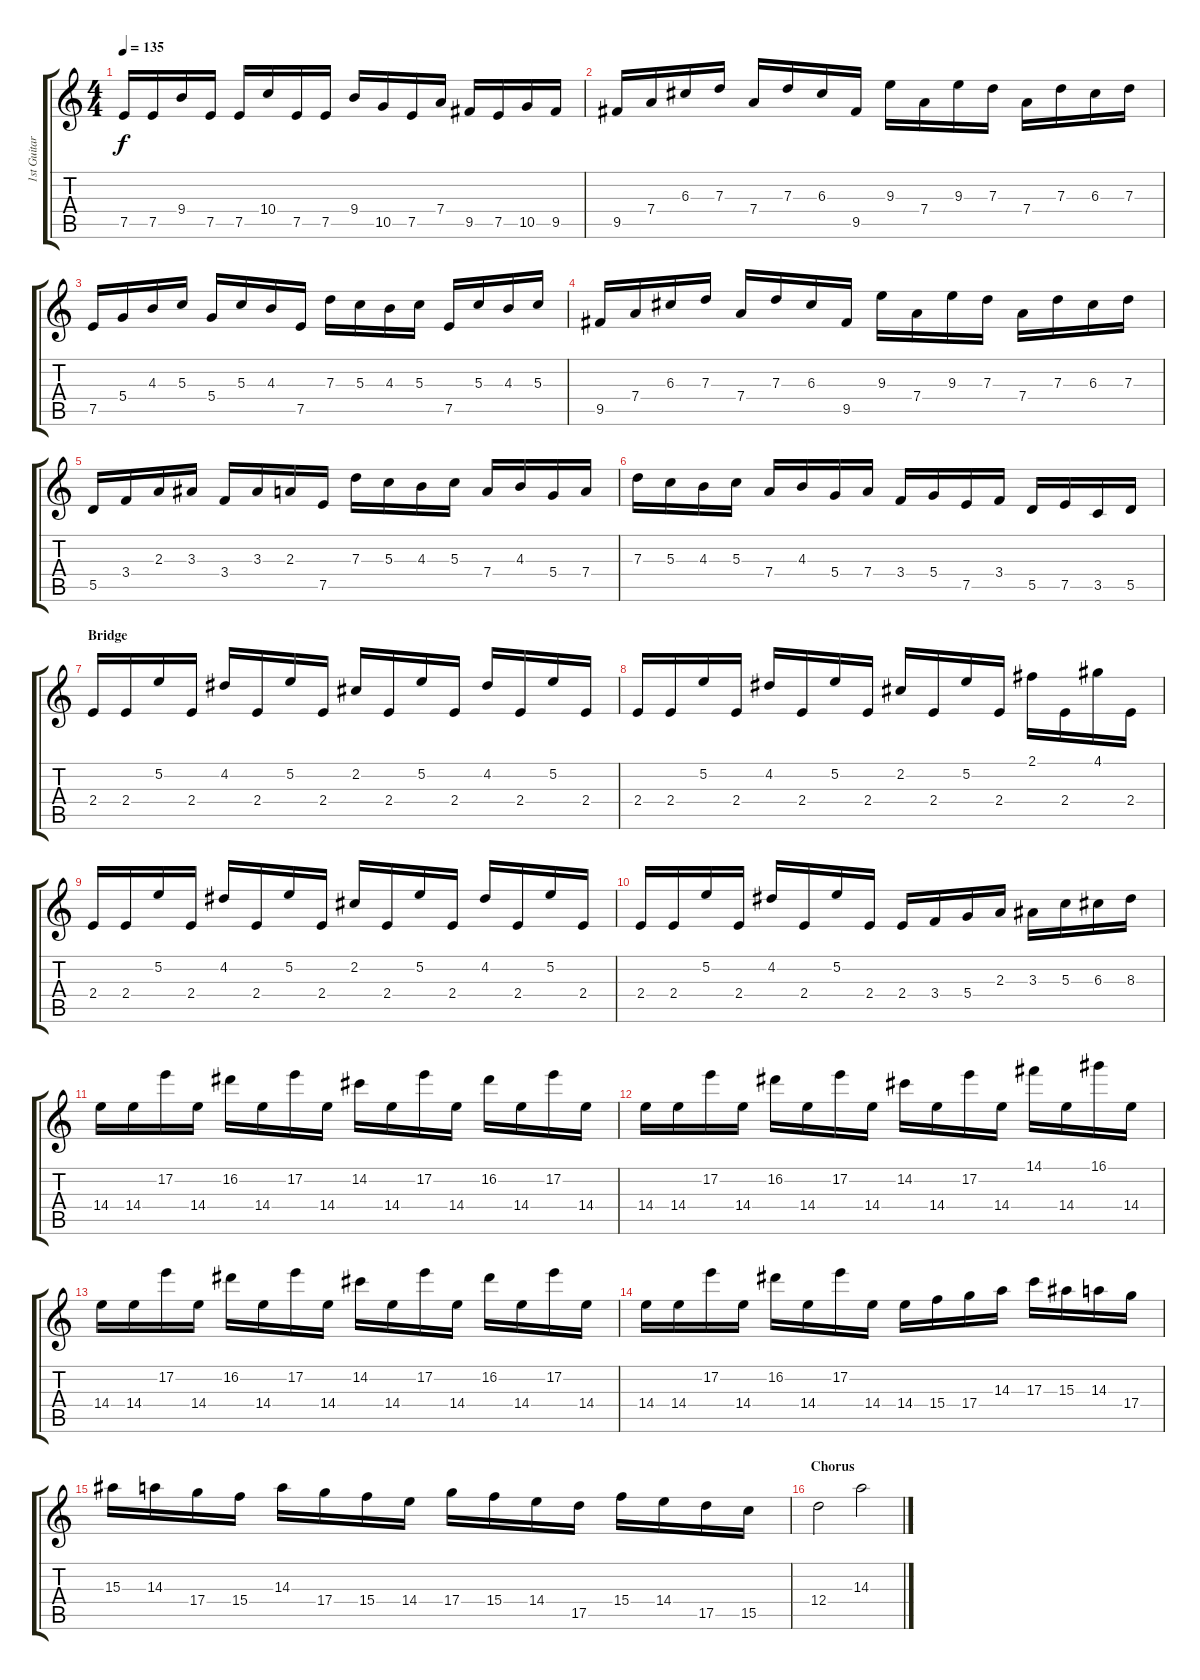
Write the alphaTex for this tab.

\track ("1st Guitar" "1st Guitar") {instrument distortionguitar}
\staff {score tabs}
\tuning (E4 B3 G3 D3 A2 E2) {hide}
\ts (4 4)
\tempo 135
\clef g2
\ks c
7.5.16{dy f} 7.5.16 9.4.16 7.5.16 7.5.16 10.4.16 7.5.16 7.5.16 9.4.16 10.5.16 7.5.16 7.4.16 9.5.16 7.5.16 10.5.16 9.5.16 |
9.5.16 7.4.16 6.3.16 7.3.16 7.4.16 7.3.16 6.3.16 9.5.16 9.3.16 7.4.16 9.3.16 7.3.16 7.4.16 7.3.16 6.3.16 7.3.16 |
7.5.16 5.4.16 4.3.16 5.3.16 5.4.16 5.3.16 4.3.16 7.5.16 7.3.16 5.3.16 4.3.16 5.3.16 7.5.16 5.3.16 4.3.16 5.3.16 |
9.5.16 7.4.16 6.3.16 7.3.16 7.4.16 7.3.16 6.3.16 9.5.16 9.3.16 7.4.16 9.3.16 7.3.16 7.4.16 7.3.16 6.3.16 7.3.16 |
5.5.16 3.4.16 2.3.16 3.3.16 3.4.16 3.3.16 2.3.16 7.5.16 7.3.16 5.3.16 4.3.16 5.3.16 7.4.16 4.3.16 5.4.16 7.4.16 |
7.3.16 5.3.16 4.3.16 5.3.16 7.4.16 4.3.16 5.4.16 7.4.16 3.4.16 5.4.16 7.5.16 3.4.16 5.5.16 7.5.16 3.5.16 5.5.16 |
\section ("" "Bridge")
2.4.16 2.4.16 5.2.16 2.4.16 4.2.16 2.4.16 5.2.16 2.4.16 2.2.16 2.4.16 5.2.16 2.4.16 4.2.16 2.4.16 5.2.16 2.4.16 |
2.4.16 2.4.16 5.2.16 2.4.16 4.2.16 2.4.16 5.2.16 2.4.16 2.2.16 2.4.16 5.2.16 2.4.16 2.1.16 2.4.16 4.1.16 2.4.16 |
2.4.16 2.4.16 5.2.16 2.4.16 4.2.16 2.4.16 5.2.16 2.4.16 2.2.16 2.4.16 5.2.16 2.4.16 4.2.16 2.4.16 5.2.16 2.4.16 |
2.4.16 2.4.16 5.2.16 2.4.16 4.2.16 2.4.16 5.2.16 2.4.16 2.4.16 3.4.16 5.4.16 2.3.16 3.3.16 5.3.16 6.3.16 8.3.16 |
14.4.16 14.4.16 17.2.16 14.4.16 16.2.16 14.4.16 17.2.16 14.4.16 14.2.16 14.4.16 17.2.16 14.4.16 16.2.16 14.4.16 17.2.16 14.4.16 |
14.4.16 14.4.16 17.2.16 14.4.16 16.2.16 14.4.16 17.2.16 14.4.16 14.2.16 14.4.16 17.2.16 14.4.16 14.1.16 14.4.16 16.1.16 14.4.16 |
14.4.16 14.4.16 17.2.16 14.4.16 16.2.16 14.4.16 17.2.16 14.4.16 14.2.16 14.4.16 17.2.16 14.4.16 16.2.16 14.4.16 17.2.16 14.4.16 |
14.4.16 14.4.16 17.2.16 14.4.16 16.2.16 14.4.16 17.2.16 14.4.16 14.4.16 15.4.16 17.4.16 14.3.16 17.3.16 15.3.16 14.3.16 17.4.16 |
15.3.16 14.3.16 17.4.16 15.4.16 14.3.16 17.4.16 15.4.16 14.4.16 17.4.16 15.4.16 14.4.16 17.5.16 15.4.16 14.4.16 17.5.16 15.5.16 |
\section ("" "Chorus")
12.4.2 14.3.2
